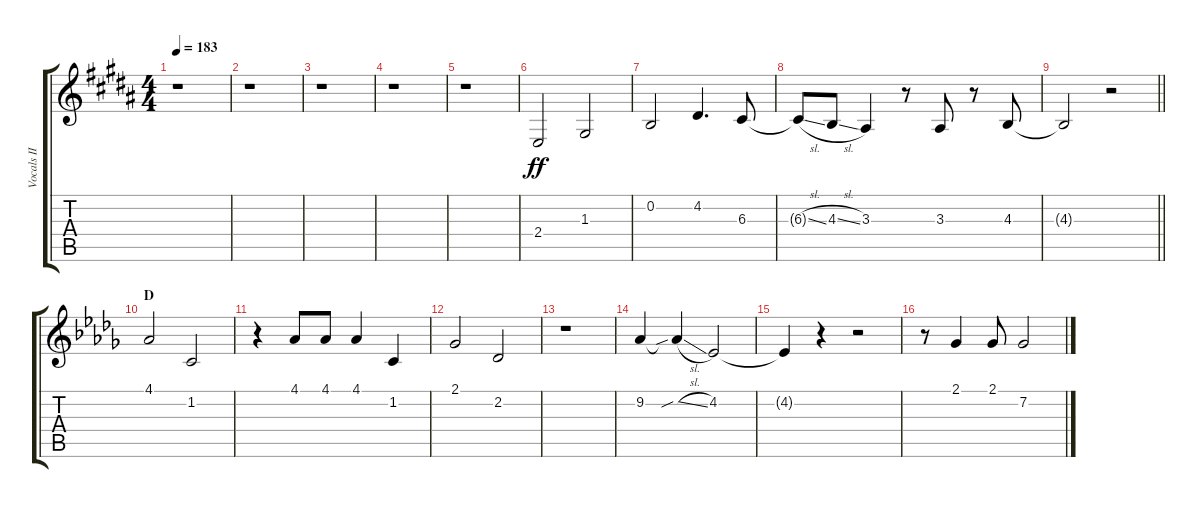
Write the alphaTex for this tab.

\track ("Vocals II" "Vocals II") {instrument voiceoohs}
\staff {score tabs}
\tuning (E4 B3 G3 D3 A2 E2) {hide}
\ts (4 4)
\tempo 183
\clef g2
\ks b
r.1{dy ff} |
r.1 |
r.1 |
r.1 |
r.1 |
2.4.2 1.3.2 |
0.2.2 4.2.4{d} 6.3.8 |
6.3{sl t}.8 4.3{sl}.8 3.3.4 r.8 3.3.8 r.8 4.3.8 |
\barLineRight lightlight
4.3{t}.2 r.2 |
\section ("" "D")
\ks db
4.1.2 1.2.2 |
r.4 4.1.8 4.1.8 4.1.4 1.2.4 |
2.1.2 2.2.2 |
r.1 |
9.2.4 9.2{sib sl t}.4 4.2.2 |
4.2{t}.4 r.4 r.2 |
r.8 2.1.4 2.1.8 7.2.2
